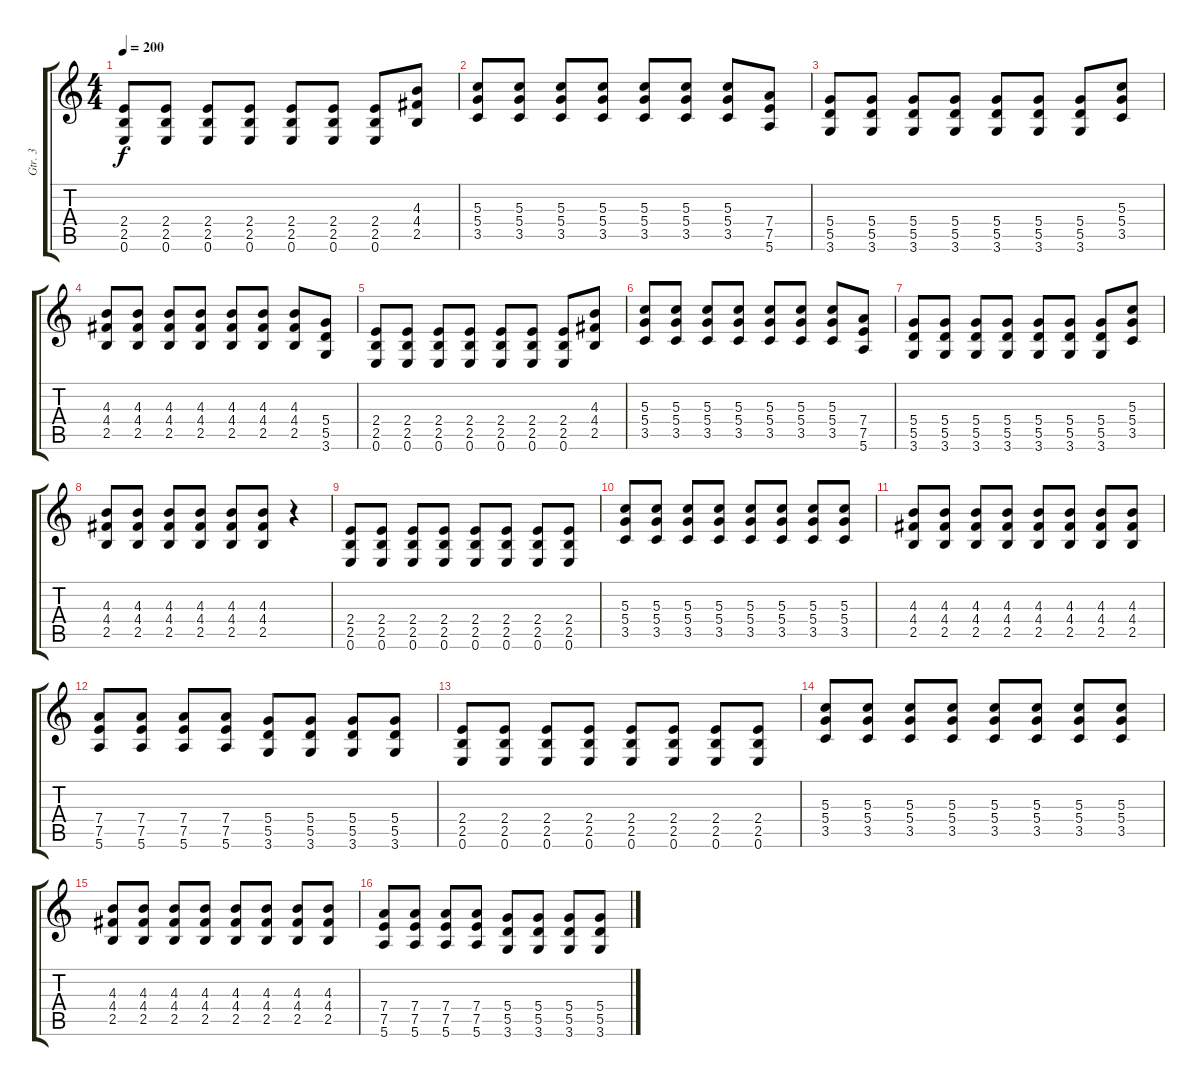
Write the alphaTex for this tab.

\track ("Gtr. 3" "Gtr. 3") {instrument distortionguitar}
\staff {score tabs}
\tuning (E4 B3 G3 D3 A2 E2) {hide}
\ts (4 4)
\tempo 200
\clef g2
\ks c
(2.4 2.5 0.6).8{dy f instrument distortionguitar} (2.4 2.5 0.6).8 (2.4 2.5 0.6).8 (2.4 2.5 0.6).8 (2.4 2.5 0.6).8 (2.4 2.5 0.6).8 (2.4 2.5 0.6).8 (4.3 4.4 2.5).8 |
(5.3 5.4 3.5).8 (5.3 5.4 3.5).8 (5.3 5.4 3.5).8 (5.3 5.4 3.5).8 (5.3 5.4 3.5).8 (5.3 5.4 3.5).8 (5.3 5.4 3.5).8 (7.4 7.5 5.6).8 |
(5.4 5.5 3.6).8 (5.4 5.5 3.6).8 (5.4 5.5 3.6).8 (5.4 5.5 3.6).8 (5.4 5.5 3.6).8 (5.4 5.5 3.6).8 (5.4 5.5 3.6).8 (5.3 5.4 3.5).8 |
(4.3 4.4 2.5).8 (4.3 4.4 2.5).8 (4.3 4.4 2.5).8 (4.3 4.4 2.5).8 (4.3 4.4 2.5).8 (4.3 4.4 2.5).8 (4.3 4.4 2.5).8 (5.4 5.5 3.6).8 |
(2.4 2.5 0.6).8{instrument distortionguitar} (2.4 2.5 0.6).8 (2.4 2.5 0.6).8 (2.4 2.5 0.6).8 (2.4 2.5 0.6).8 (2.4 2.5 0.6).8 (2.4 2.5 0.6).8 (4.3 4.4 2.5).8 |
(5.3 5.4 3.5).8 (5.3 5.4 3.5).8 (5.3 5.4 3.5).8 (5.3 5.4 3.5).8 (5.3 5.4 3.5).8 (5.3 5.4 3.5).8 (5.3 5.4 3.5).8 (7.4 7.5 5.6).8 |
(5.4 5.5 3.6).8 (5.4 5.5 3.6).8 (5.4 5.5 3.6).8 (5.4 5.5 3.6).8 (5.4 5.5 3.6).8 (5.4 5.5 3.6).8 (5.4 5.5 3.6).8 (5.3 5.4 3.5).8 |
(4.3 4.4 2.5).8 (4.3 4.4 2.5).8 (4.3 4.4 2.5).8 (4.3 4.4 2.5).8 (4.3 4.4 2.5).8 (4.3 4.4 2.5).8 r.4 |
(2.4 2.5 0.6).8 (2.4 2.5 0.6).8 (2.4 2.5 0.6).8 (2.4 2.5 0.6).8 (2.4 2.5 0.6).8 (2.4 2.5 0.6).8 (2.4 2.5 0.6).8 (2.4 2.5 0.6).8 |
(5.3 5.4 3.5).8 (5.3 5.4 3.5).8 (5.3 5.4 3.5).8 (5.3 5.4 3.5).8 (5.3 5.4 3.5).8 (5.3 5.4 3.5).8 (5.3 5.4 3.5).8 (5.3 5.4 3.5).8 |
(4.3 4.4 2.5).8 (4.3 4.4 2.5).8 (4.3 4.4 2.5).8 (4.3 4.4 2.5).8 (4.3 4.4 2.5).8 (4.3 4.4 2.5).8 (4.3 4.4 2.5).8 (4.3 4.4 2.5).8 |
(7.4 7.5 5.6).8 (7.4 7.5 5.6).8 (7.4 7.5 5.6).8 (7.4 7.5 5.6).8 (5.4 5.5 3.6).8 (5.4 5.5 3.6).8 (5.4 5.5 3.6).8 (5.4 5.5 3.6).8 |
(2.4 2.5 0.6).8 (2.4 2.5 0.6).8 (2.4 2.5 0.6).8 (2.4 2.5 0.6).8 (2.4 2.5 0.6).8 (2.4 2.5 0.6).8 (2.4 2.5 0.6).8 (2.4 2.5 0.6).8 |
(5.3 5.4 3.5).8 (5.3 5.4 3.5).8 (5.3 5.4 3.5).8 (5.3 5.4 3.5).8 (5.3 5.4 3.5).8 (5.3 5.4 3.5).8 (5.3 5.4 3.5).8 (5.3 5.4 3.5).8 |
(4.3 4.4 2.5).8 (4.3 4.4 2.5).8 (4.3 4.4 2.5).8 (4.3 4.4 2.5).8 (4.3 4.4 2.5).8 (4.3 4.4 2.5).8 (4.3 4.4 2.5).8 (4.3 4.4 2.5).8 |
(7.4 7.5 5.6).8 (7.4 7.5 5.6).8 (7.4 7.5 5.6).8 (7.4 7.5 5.6).8 (5.4 5.5 3.6).8 (5.4 5.5 3.6).8 (5.4 5.5 3.6).8 (5.4 5.5 3.6).8
